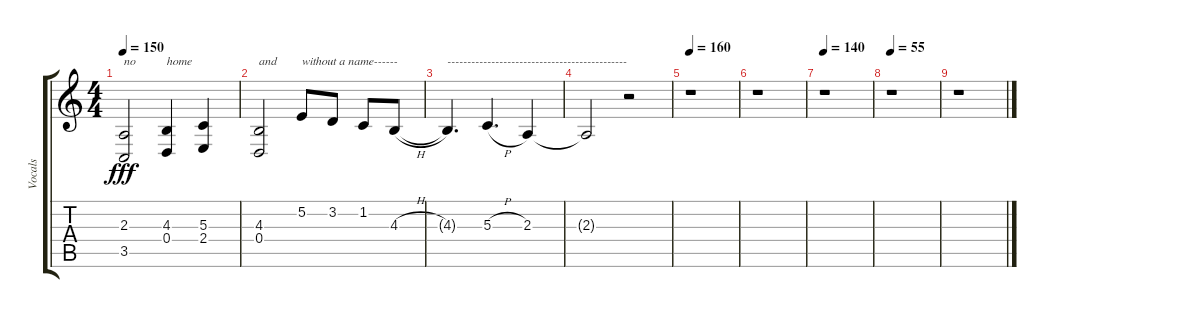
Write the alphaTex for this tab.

\track ("Vocals" "Vocals") {instrument flute}
\staff {score tabs}
\tuning (E4 B3 G3 D3 A2 E2) {hide}
\ts (4 4)
\tempo 150
\clef g2
\ks c
(2.3 3.5).2{txt "no" dy fff} (4.3 0.4).4{txt "home"} (5.3 2.4).4 |
(4.3 0.4).2{txt "and"} 5.2.8{txt "without a name------"} 3.2.8 1.2.8 4.3{h}.8 |
4.3{t}.4{d txt "---------------------------------------------"} 5.3{h}.4{d} 2.3.4 |
2.3{t}.2 r.2 |
\tempo 160
r.1 |
r.1 |
\tempo 69
\tempo 140
r.1 |
\tempo 55
r.1 |
r.1
